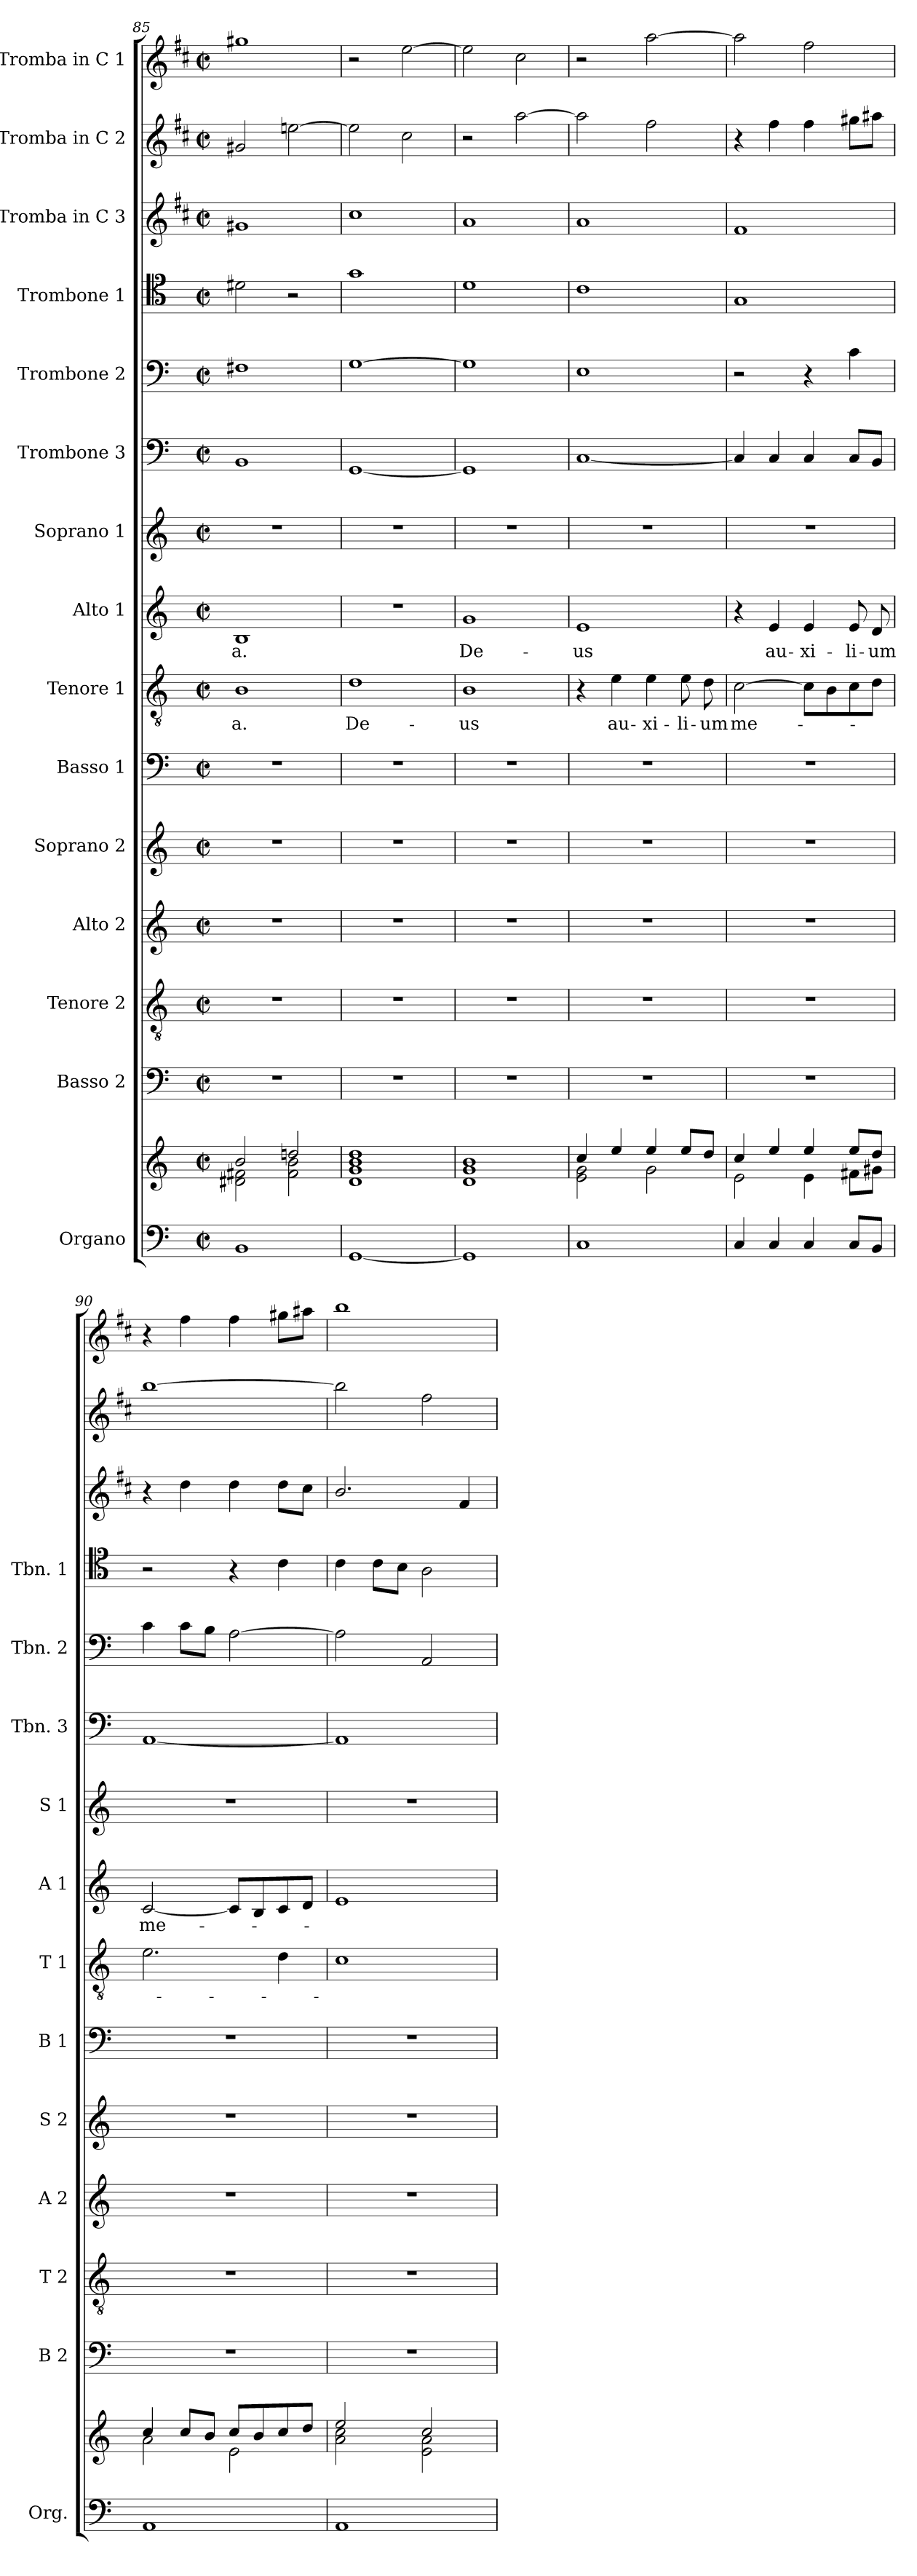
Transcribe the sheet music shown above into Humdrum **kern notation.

**kern	**kern	**kern	**kern	**kern	**kern	**kern	**kern	**text	**kern	**text	**kern	**kern	**kern	**kern	**kern	**kern	**kern
*part15	*part15	*part14	*part13	*part12	*part11	*part10	*part9	*part9	*part8	*part8	*part7	*part6	*part5	*part4	*part3	*part2	*part1
*staff16	*staff15	*staff14	*staff13	*staff12	*staff11	*staff10	*staff9	*staff9	*staff8	*staff8	*staff7	*staff6	*staff5	*staff4	*staff3	*staff2	*staff1
*I"Organo	*	*I"Basso 2	*I"Tenore 2	*I"Alto 2	*I"Soprano 2	*I"Basso 1	*I"Tenore 1	*	*I"Alto 1	*	*I"Soprano 1	*I"Trombone 3	*I"Trombone 2	*I"Trombone 1	*I"Tromba in C 3	*I"Tromba in C 2	*I"Tromba in C 1
*I'Org.	*	*I'B 2	*I'T 2	*I'A 2	*I'S 2	*I'B 1	*I'T 1	*	*I'A 1	*	*I'S 1	*I'Tbn. 3	*I'Tbn. 2	*I'Tbn. 1	*	*	*
*clefF4	*clefG2	*clefF4	*clefGv2	*clefG2	*clefG2	*clefF4	*clefGv2	*	*clefG2	*	*clefG2	*clefF4	*clefF4	*clefC4	*clefG2	*clefG2	*clefG2
*	*	*	*	*	*	*	*	*	*	*	*	*	*	*	*ITrd1c2	*ITrd1c2	*ITrd1c2
*k[]	*k[]	*k[]	*k[]	*k[]	*k[]	*k[]	*k[]	*	*k[]	*	*k[]	*k[]	*k[]	*k[]	*k[]	*k[]	*k[]
*a:	*a:	*a:	*a:	*a:	*a:	*a:	*a:	*	*a:	*	*a:	*a:	*a:	*a:	*a:	*a:	*a:
*M2/2	*M2/2	*M2/2	*M2/2	*M2/2	*M2/2	*M2/2	*M2/2	*	*M2/2	*	*M2/2	*M2/2	*M2/2	*M2/2	*M2/2	*M2/2	*M2/2
*met(c|)	*met(c|)	*met(c|)	*met(c|)	*met(c|)	*met(c|)	*met(c|)	*met(c|)	*	*met(c|)	*	*met(c|)	*met(c|)	*met(c|)	*met(c|)	*met(c|)	*met(c|)	*met(c|)
=85	=85	=85	=85	=85	=85	=85	=85	=85	=85	=85	=85	=85	=85	=85	=85	=85	=85
*	*^	*	*	*	*	*	*	*	*	*	*	*	*	*	*	*	*
1BB	2b/	2d#X\ 2f#X\	1r	1r	1r	1r	1r	1B	-a.	1B	-a.	1r	1BB	1F#X	2d#X\	1f#X	2f#X/	1ff#X
.	2ddn/	2f#\ 2b\	.	.	.	.	.	.	.	.	.	.	.	.	2r	.	[2ddn\	.
=86	=86	=86	=86	=86	=86	=86	=86	=86	=86	=86	=86	=86	=86	=86	=86	=86	=86	=86
[1GG	1dd	1d 1g 1b	1r	1r	1r	1r	1r	1d	De-	1r	.	1r	[1GG	[1G	1g	1b	2dd\]	2r
.	.	.	.	.	.	.	.	.	.	.	.	.	.	.	.	.	2b\	[2dd\
=87	=87	=87	=87	=87	=87	=87	=87	=87	=87	=87	=87	=87	=87	=87	=87	=87	=87	=87
1GG]	1b	1d 1g	1r	1r	1r	1r	1r	1B	-us	1g	De-	1r	1GG]	1G]	1d	1g	2r	2dd\]
.	.	.	.	.	.	.	.	.	.	.	.	.	.	.	.	.	[2gg\	2b\
=88	=88	=88	=88	=88	=88	=88	=88	=88	=88	=88	=88	=88	=88	=88	=88	=88	=88	=88
1C	4cc/	2e\ 2g\	1r	1r	1r	1r	1r	4r	.	1e	-us	1r	[1C	1E	1c	1g	2gg\]	2r
.	4ee/	.	.	.	.	.	.	4e\	au-	.	.	.	.	.	.	.	.	.
.	4ee/	2g\	.	.	.	.	.	4e\	-xi-	.	.	.	.	.	.	.	2ee\	[2gg\
.	8ee/L	.	.	.	.	.	.	8e\	-li-	.	.	.	.	.	.	.	.	.
.	8dd/J	.	.	.	.	.	.	8d\	-um	.	.	.	.	.	.	.	.	.
=89	=89	=89	=89	=89	=89	=89	=89	=89	=89	=89	=89	=89	=89	=89	=89	=89	=89	=89
4C/	4cc/	2e\	1r	1r	1r	1r	1r	[2c\	me-	4r	.	1r	4C/]	2r	1G	1e	4r	2gg\]
4C/	4ee/	.	.	.	.	.	.	.	.	4e/	au-	.	4C/	.	.	.	4ee\	.
4C/	4ee/	4e\	.	.	.	.	.	8c\L]	.	4e/	-xi-	.	4C/	4r	.	.	4ee\	2ee\
.	.	.	.	.	.	.	.	8B\	.	.	.	.	.	.	.	.	.	.
8C/L	8ee/L	8f#X\L	.	.	.	.	.	8c\	.	8e/	-li-	.	8C/L	4c\	.	.	8ff#X\L	.
8BB/J	8dd/J	8g#X\J	.	.	.	.	.	8d\J	.	8d/	-um	.	8BB/J	.	.	.	8gg#X\J	.
=90	=90	=90	=90	=90	=90	=90	=90	=90	=90	=90	=90	=90	=90	=90	=90	=90	=90	=90
1AA	4cc/	2a\	1r	1r	1r	1r	1r	2.e\	.	[2c/	me-	1r	[1AA	4c\	2r	4r	[1aa	4r
.	8cc/L	.	.	.	.	.	.	.	.	.	.	.	.	8c\L	.	4cc\	.	4ee\
.	8b/J	.	.	.	.	.	.	.	.	.	.	.	.	8B\J	.	.	.	.
.	8cc/L	2e\	.	.	.	.	.	.	.	8c/L]	.	.	.	[2A\	4r	4cc\	.	4ee\
.	8b/	.	.	.	.	.	.	.	.	8B/	.	.	.	.	.	.	.	.
.	8cc/	.	.	.	.	.	.	4d\	.	8c/	.	.	.	.	4c\	8cc\L	.	8ff#X\L
.	8dd/J	.	.	.	.	.	.	.	.	8d/J	.	.	.	.	.	8b\J	.	8gg#X\J
!!LO:PB:g=z
=91	=91	=91	=91	=91	=91	=91	=91	=91	=91	=91	=91	=91	=91	=91	=91	=91	=91	=91
1AA	2ee/	2a\ 2cc\	1r	1r	1r	1r	1r	1c	.	1e	.	1r	1AA]	2A\]	4c\	2.a/	2aa\]	1aa
.	.	.	.	.	.	.	.	.	.	.	.	.	.	.	8c\L	.	.	.
.	.	.	.	.	.	.	.	.	.	.	.	.	.	.	8B\J	.	.	.
.	2cc/	2e\ 2a\	.	.	.	.	.	.	.	.	.	.	.	2AA/	2A\	.	2ee\	.
.	.	.	.	.	.	.	.	.	.	.	.	.	.	.	.	4e/	.	.
*	*v	*v	*	*	*	*	*	*	*	*	*	*	*	*	*	*	*	*
=	=	=	=	=	=	=	=	=	=	=	=	=	=	=	=	=	=
*-	*-	*-	*-	*-	*-	*-	*-	*-	*-	*-	*-	*-	*-	*-	*-	*-	*-
